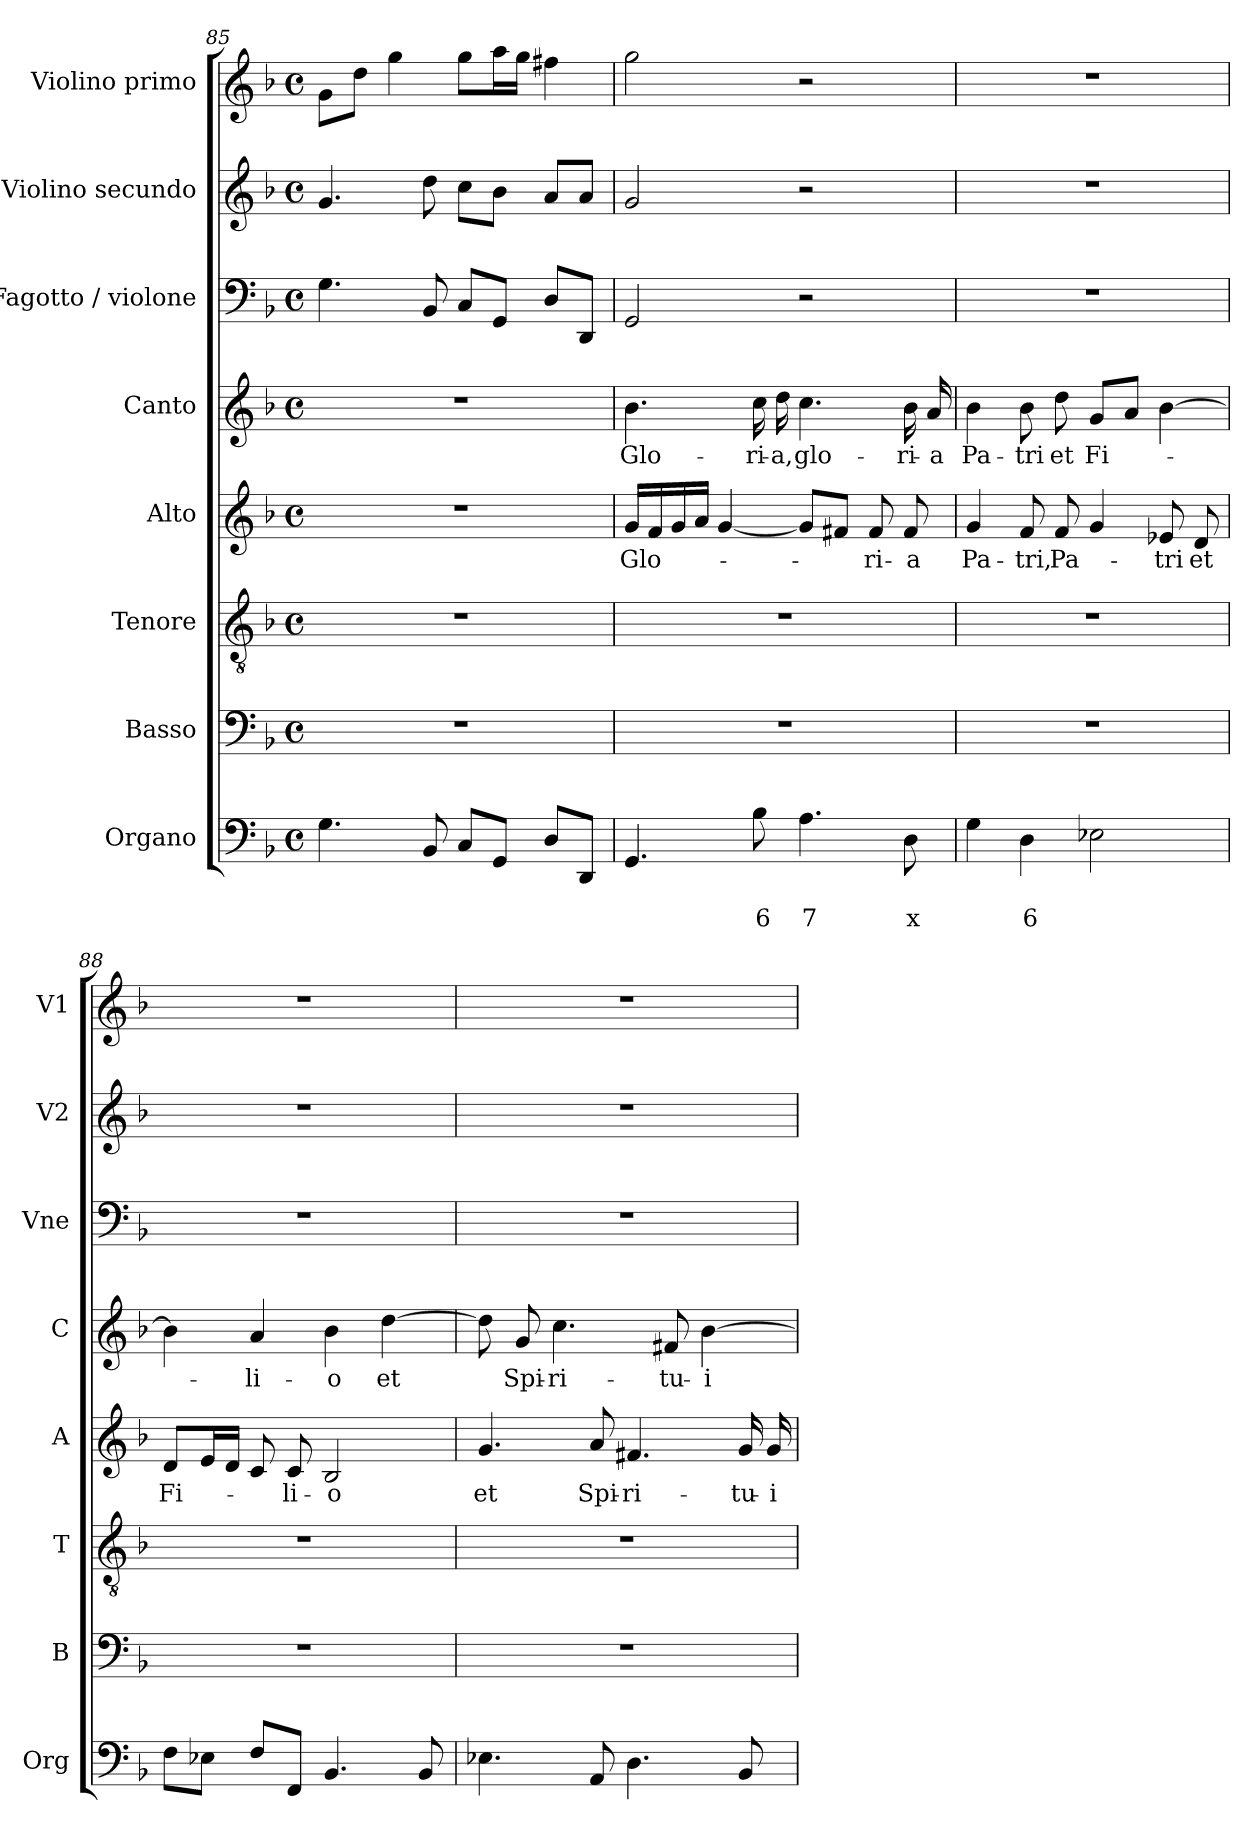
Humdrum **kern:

**kern	**text	**text	**kern	**kern	**kern	**text	**kern	**text	**kern	**kern	**kern
*part8	*part8	*part8	*part7	*part6	*part5	*part5	*part4	*part4	*part3	*part2	*part1
*staff8	*staff8	*staff8	*staff7	*staff6	*staff5	*staff5	*staff4	*staff4	*staff3	*staff2	*staff1
*I"Organo	*	*	*I"Basso	*I"Tenore	*I"Alto	*	*I"Canto	*	*I"Fagotto / violone	*I"Violino secundo	*I"Violino primo
*I'Org	*	*	*I'B	*I'T	*I'A	*	*I'C	*	*I'Vne	*I'V2	*I'V1
*clefF4	*	*	*clefF4	*clefGv2	*clefG2	*	*clefG2	*	*clefF4	*clefG2	*clefG2
*k[b-]	*	*	*k[b-]	*k[b-]	*k[b-]	*	*k[b-]	*	*k[b-]	*k[b-]	*k[b-]
*F:	*	*	*F:	*F:	*F:	*	*F:	*	*F:	*F:	*F:
*M4/4	*	*	*M4/4	*M4/4	*M4/4	*	*M4/4	*	*M4/4	*M4/4	*M4/4
*met(c)	*	*	*met(c)	*met(c)	*met(c)	*	*met(c)	*	*met(c)	*met(c)	*met(c)
=85	=85	=85	=85	=85	=85	=85	=85	=85	=85	=85	=85
4.G\	.	.	1r	1r	1r	.	1r	.	4.G\	4.g/	8g\L
.	.	.	.	.	.	.	.	.	.	.	8dd\J
.	.	.	.	.	.	.	.	.	.	.	4gg\
8BB-/	.	.	.	.	.	.	.	.	8BB-/	8dd\	.
8C/L	.	.	.	.	.	.	.	.	8C/L	8cc\L	8gg\L
8GG/J	.	.	.	.	.	.	.	.	8GG/J	8b-\J	16aa\L
.	.	.	.	.	.	.	.	.	.	.	16gg\JJ
8D/L	.	.	.	.	.	.	.	.	8D/L	8a/L	4ff#X\
8DD/J	.	.	.	.	.	.	.	.	8DD/J	8a/J	.
!!LO:PB:g=z
=86	=86	=86	=86	=86	=86	=86	=86	=86	=86	=86	=86
!	!	!	!	!	!	!LO:LY:b	!	!LO:LY:b	!	!	!
4.GG/	.	.	1r	1r	16g/LL	Glo-	4.b-\	Glo-	2GG/	2g/	2gg\
.	.	.	.	.	16f/	.	.	.	.	.	.
.	.	.	.	.	16g/	.	.	.	.	.	.
.	.	.	.	.	16a/JJ	.	.	.	.	.	.
.	.	.	.	.	[4g/	.	.	.	.	.	.
!	!	!LO:LY:b	!	!	!	!	!	!LO:LY:b	!	!	!
8B-\	.	6	.	.	.	.	16cc\	-ri-	.	.	.
!	!	!	!	!	!	!	!	!LO:LY:b	!	!	!
.	.	.	.	.	.	.	16dd\	-a,	.	.	.
!	!	!LO:LY:b	!	!	!	!	!	!LO:LY:b	!	!	!
4.A\	.	7	.	.	8g/L]	.	4.cc\	glo-	2r	2r	2r
.	.	.	.	.	8f#X/J	.	.	.	.	.	.
!	!	!	!	!	!	!LO:LY:b	!	!	!	!	!
.	.	.	.	.	8f#/	-ri-	.	.	.	.	.
!	!	!LO:LY:b	!	!	!	!LO:LY:b	!	!LO:LY:b	!	!	!
8D\	.	x	.	.	8f#/	-a	16b-\	-ri-	.	.	.
!	!	!	!	!	!	!	!	!LO:LY:b	!	!	!
.	.	.	.	.	.	.	16a/	-a	.	.	.
=87	=87	=87	=87	=87	=87	=87	=87	=87	=87	=87	=87
!	!	!	!	!	!	!LO:LY:b	!	!LO:LY:b	!	!	!
4G\	.	.	1r	1r	4g/	Pa-	4b-\	Pa-	1r	1r	1r
!	!	!LO:LY:b	!	!	!	!LO:LY:b	!	!LO:LY:b	!	!	!
4D\	.	6	.	.	8f/	-tri,	8b-\	-tri	.	.	.
!	!	!	!	!	!	!LO:LY:b	!	!LO:LY:b	!	!	!
.	.	.	.	.	8f/	Pa-	8dd\	et	.	.	.
!	!	!	!	!	!	!	!	!LO:LY:b	!	!	!
2E-X\	.	.	.	.	4g/	.	8g/L	Fi-	.	.	.
.	.	.	.	.	.	.	8a/J	.	.	.	.
!	!	!	!	!	!	!LO:LY:b	!	!	!	!	!
.	.	.	.	.	8e-X/	-tri	[4b-\	.	.	.	.
!	!	!	!	!	!	!LO:LY:b	!	!	!	!	!
.	.	.	.	.	8d/	et	.	.	.	.	.
=88	=88	=88	=88	=88	=88	=88	=88	=88	=88	=88	=88
!	!	!	!	!	!	!LO:LY:b	!	!	!	!	!
8F\L	.	.	1r	1r	8d/L	Fi-	4b-\]	.	1r	1r	1r
8E-X\J	.	.	.	.	16e/L	.	.	.	.	.	.
.	.	.	.	.	16d/JJ	.	.	.	.	.	.
!	!	!	!	!	!	!	!	!LO:LY:b	!	!	!
8F/L	.	.	.	.	8c/	.	4a/	-li-	.	.	.
!	!	!	!	!	!	!LO:LY:b	!	!	!	!	!
8FF/J	.	.	.	.	8c/	-li-	.	.	.	.	.
!	!	!	!	!	!	!LO:LY:b	!	!LO:LY:b	!	!	!
4.BB-/	.	.	.	.	2B-/	-o	4b-\	-o	.	.	.
!	!	!	!	!	!	!	!	!LO:LY:b	!	!	!
.	.	.	.	.	.	.	[4dd\	et	.	.	.
8BB-/	.	.	.	.	.	.	.	.	.	.	.
=89	=89	=89	=89	=89	=89	=89	=89	=89	=89	=89	=89
!	!	!	!	!	!	!LO:LY:b	!	!	!	!	!
4.E-X\	.	.	1r	1r	4.g/	et	8dd\]	.	1r	1r	1r
!	!	!	!	!	!	!	!	!LO:LY:b	!	!	!
.	.	.	.	.	.	.	8g/	Spi-	.	.	.
!	!	!	!	!	!	!	!	!LO:LY:b	!	!	!
.	.	.	.	.	.	.	4.cc\	-ri-	.	.	.
!	!	!	!	!	!	!LO:LY:b	!	!	!	!	!
8AA/	.	.	.	.	8a/	Spi-	.	.	.	.	.
!	!	!	!	!	!	!LO:LY:b	!	!	!	!	!
4.D\	.	.	.	.	4.f#X/	-ri-	.	.	.	.	.
!	!	!	!	!	!	!	!	!LO:LY:b	!	!	!
.	.	.	.	.	.	.	8f#X/	-tu-	.	.	.
!	!	!	!	!	!	!	!	!LO:LY:b	!	!	!
.	.	.	.	.	.	.	[4b-\	-i	.	.	.
!	!	!	!	!	!	!LO:LY:b	!	!	!	!	!
8BB-/	.	.	.	.	16g/	-tu-	.	.	.	.	.
!	!	!	!	!	!	!LO:LY:b	!	!	!	!	!
.	.	.	.	.	16g/	-i	.	.	.	.	.
=	=	=	=	=	=	=	=	=	=	=	=
*-	*-	*-	*-	*-	*-	*-	*-	*-	*-	*-	*-
